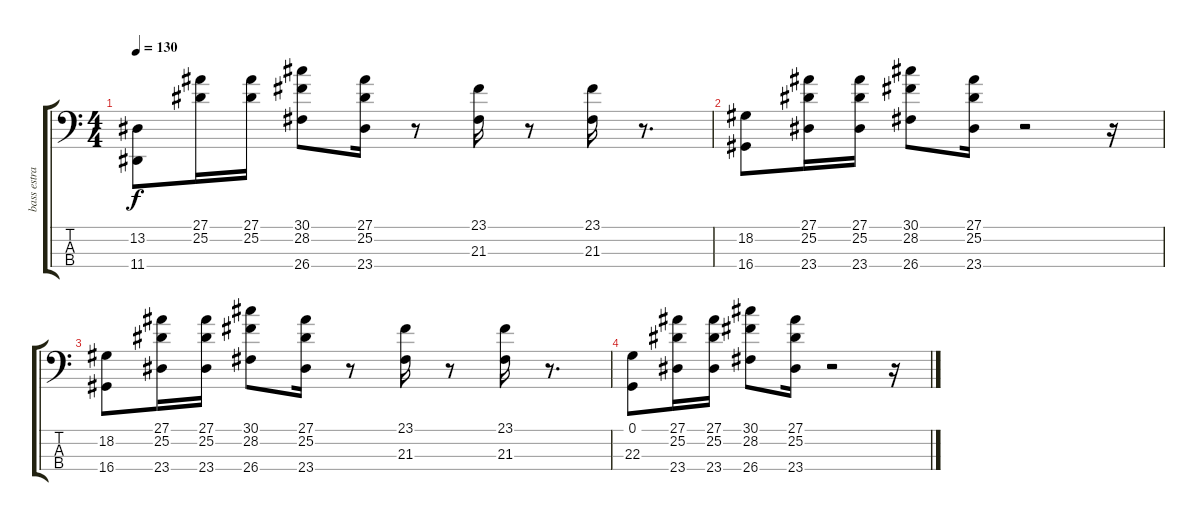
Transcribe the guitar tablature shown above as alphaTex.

\track ("bass estraño" "bass estra") {instrument harpsichord}
\staff {score tabs}
\tuning (G2 D2 A1 E1) {hide}
\ts (4 4)
\tempo 130
\clef f4
\ks c
(13.2 11.4).8{dy f} (27.1 25.2).16 (27.1 25.2).16 (30.1 28.2 26.4).8 (27.1 25.2 23.4).16 r.8 (23.1 21.3).16 r.8 (23.1 21.3).16 r.8{d} |
(18.2 16.4).8 (27.1 25.2 23.4).16 (27.1 25.2 23.4).16 (30.1 28.2 26.4).8 (27.1 25.2 23.4).16 r.2 r.16 |
(18.2 16.4).8 (27.1 25.2 23.4).16 (27.1 25.2 23.4).16 (30.1 28.2 26.4).8 (27.1 25.2 23.4).16 r.8 (23.1 21.3).16 r.8 (23.1 21.3).16 r.8{d} |
(0.1 22.3).8 (27.1 25.2 23.4).16 (27.1 25.2 23.4).16 (30.1 28.2 26.4).8 (27.1 25.2 23.4).16 r.2 r.16
